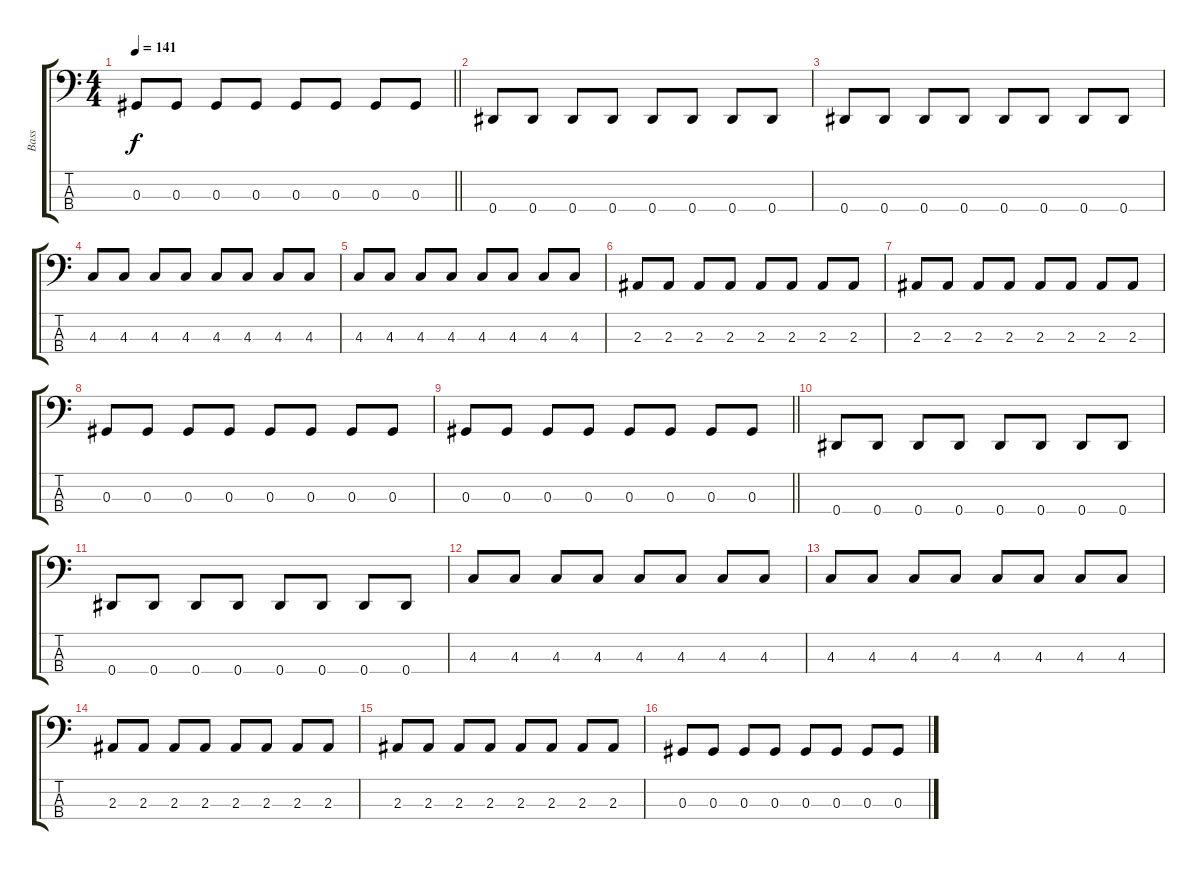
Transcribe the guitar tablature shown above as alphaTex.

\track ("Bass" "Bass") {instrument electricbassfinger}
\staff {score tabs}
\tuning (Gb2 Db2 Ab1 Eb1) {hide}
\ts (4 4)
\tempo 141
\clef f4
\barLineRight lightlight
\ks c
0.3.8{dy f} 0.3.8 0.3.8 0.3.8 0.3.8 0.3.8 0.3.8 0.3.8 |
0.4.8 0.4.8 0.4.8 0.4.8 0.4.8 0.4.8 0.4.8 0.4.8 |
0.4.8 0.4.8 0.4.8 0.4.8 0.4.8 0.4.8 0.4.8 0.4.8 |
4.3.8 4.3.8 4.3.8 4.3.8 4.3.8 4.3.8 4.3.8 4.3.8 |
4.3.8 4.3.8 4.3.8 4.3.8 4.3.8 4.3.8 4.3.8 4.3.8 |
2.3.8 2.3.8 2.3.8 2.3.8 2.3.8 2.3.8 2.3.8 2.3.8 |
2.3.8 2.3.8 2.3.8 2.3.8 2.3.8 2.3.8 2.3.8 2.3.8 |
0.3.8 0.3.8 0.3.8 0.3.8 0.3.8 0.3.8 0.3.8 0.3.8 |
\barLineRight lightlight
0.3.8 0.3.8 0.3.8 0.3.8 0.3.8 0.3.8 0.3.8 0.3.8 |
0.4.8 0.4.8 0.4.8 0.4.8 0.4.8 0.4.8 0.4.8 0.4.8 |
0.4.8 0.4.8 0.4.8 0.4.8 0.4.8 0.4.8 0.4.8 0.4.8 |
4.3.8 4.3.8 4.3.8 4.3.8 4.3.8 4.3.8 4.3.8 4.3.8 |
4.3.8 4.3.8 4.3.8 4.3.8 4.3.8 4.3.8 4.3.8 4.3.8 |
2.3.8 2.3.8 2.3.8 2.3.8 2.3.8 2.3.8 2.3.8 2.3.8 |
2.3.8 2.3.8 2.3.8 2.3.8 2.3.8 2.3.8 2.3.8 2.3.8 |
0.3.8 0.3.8 0.3.8 0.3.8 0.3.8 0.3.8 0.3.8 0.3.8
